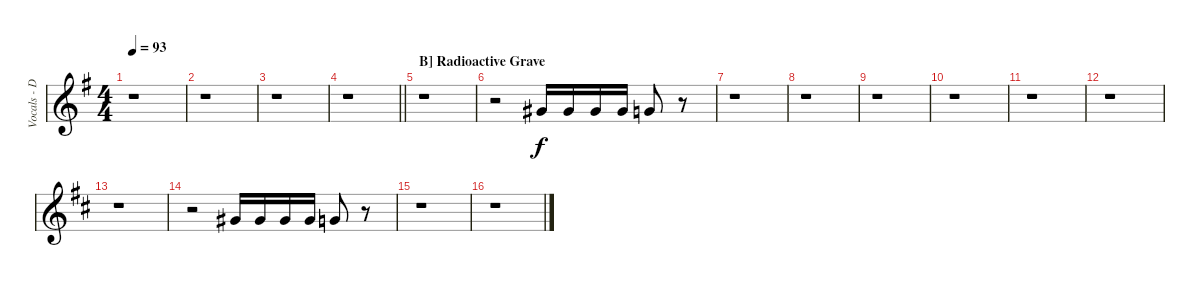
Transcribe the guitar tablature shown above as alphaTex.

\track ("Vocals - Daniel Gildenlöw" "Vocals - D") {instrument frenchhorn}
\staff {score}
\tuning (E4 B3 G3 D3 A2 E2) {hide}
\ts (4 4)
\tempo 93
\clef g2
\ks eminor
r.1{dy f} |
r.1 |
r.1 |
\barLineRight lightlight
r.1 |
\section ("" "B] Radioactive Grave")
r.1 |
r.2 4.1.16{balance 7 instrument clarinet} 4.1.16 4.1.16 4.1.16 3.1.8 r.8 |
r.1 |
r.1 |
r.1 |
r.1 |
r.1 |
r.1 |
\ks bminor
r.1 |
r.2 4.1.16{balance 7 instrument clarinet} 4.1.16 4.1.16 4.1.16 3.1.8 r.8 |
r.1 |
r.1
